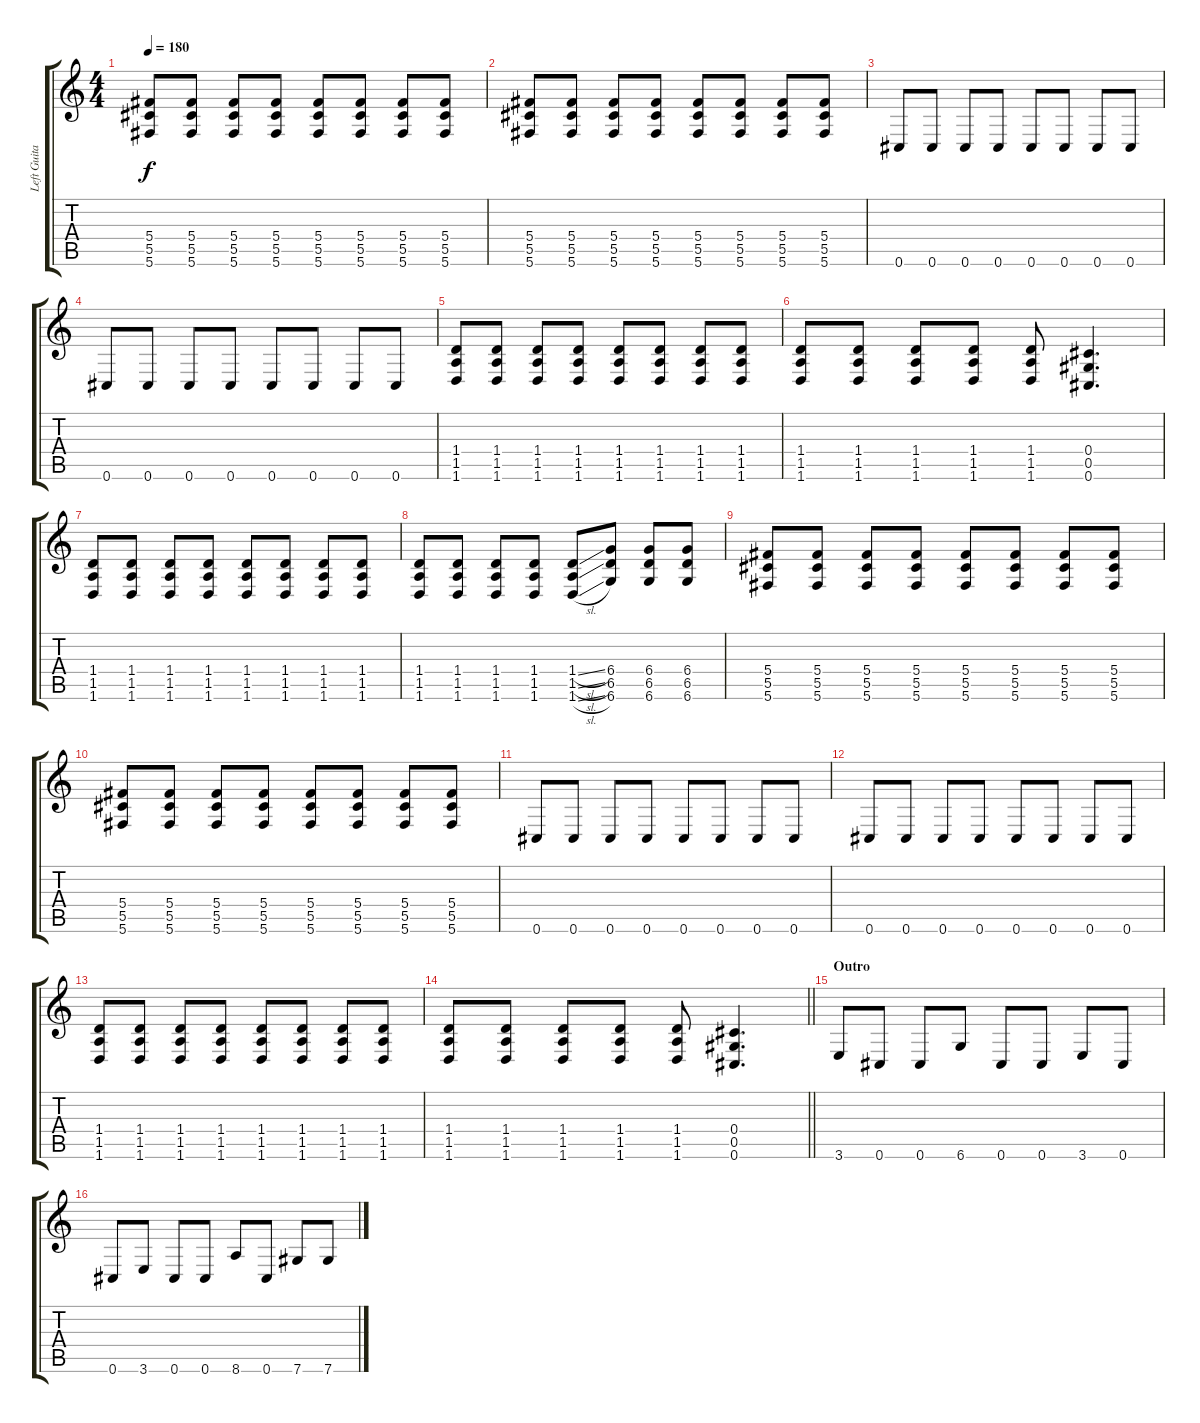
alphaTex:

\track ("Left Guitar" "Left Guita") {instrument overdrivenguitar}
\staff {score tabs}
\tuning (Eb4 Bb3 Gb3 Db3 Ab2 Db2) {hide}
\ts (4 4)
\tempo 180
\clef g2
\ks c
(5.4 5.5 5.6).8{dy f} (5.4 5.5 5.6).8 (5.4 5.5 5.6).8 (5.4 5.5 5.6).8 (5.4 5.5 5.6).8 (5.4 5.5 5.6).8 (5.4 5.5 5.6).8 (5.4 5.5 5.6).8 |
(5.4 5.5 5.6).8 (5.4 5.5 5.6).8 (5.4 5.5 5.6).8 (5.4 5.5 5.6).8 (5.4 5.5 5.6).8 (5.4 5.5 5.6).8 (5.4 5.5 5.6).8 (5.4 5.5 5.6).8 |
0.6.8 0.6.8 0.6.8 0.6.8 0.6.8 0.6.8 0.6.8 0.6.8 |
0.6.8 0.6.8 0.6.8 0.6.8 0.6.8 0.6.8 0.6.8 0.6.8 |
(1.4 1.5 1.6).8 (1.4 1.5 1.6).8 (1.4 1.5 1.6).8 (1.4 1.5 1.6).8 (1.4 1.5 1.6).8 (1.4 1.5 1.6).8 (1.4 1.5 1.6).8 (1.4 1.5 1.6).8 |
(1.4 1.5 1.6).8 (1.4 1.5 1.6).8 (1.4 1.5 1.6).8 (1.4 1.5 1.6).8 (1.4 1.5 1.6).8 (0.4 0.5 0.6).4{d} |
(1.4 1.5 1.6).8 (1.4 1.5 1.6).8 (1.4 1.5 1.6).8 (1.4 1.5 1.6).8 (1.4 1.5 1.6).8 (1.4 1.5 1.6).8 (1.4 1.5 1.6).8 (1.4 1.5 1.6).8 |
(1.4 1.5 1.6).8 (1.4 1.5 1.6).8 (1.4 1.5 1.6).8 (1.4 1.5 1.6).8 (1.4{sl} 1.5{sl} 1.6{sl}).8 (6.4 6.5 6.6).8 (6.4 6.5 6.6).8 (6.4 6.5 6.6).8 |
(5.4 5.5 5.6).8 (5.4 5.5 5.6).8 (5.4 5.5 5.6).8 (5.4 5.5 5.6).8 (5.4 5.5 5.6).8 (5.4 5.5 5.6).8 (5.4 5.5 5.6).8 (5.4 5.5 5.6).8 |
(5.4 5.5 5.6).8 (5.4 5.5 5.6).8 (5.4 5.5 5.6).8 (5.4 5.5 5.6).8 (5.4 5.5 5.6).8 (5.4 5.5 5.6).8 (5.4 5.5 5.6).8 (5.4 5.5 5.6).8 |
0.6.8 0.6.8 0.6.8 0.6.8 0.6.8 0.6.8 0.6.8 0.6.8 |
0.6.8 0.6.8 0.6.8 0.6.8 0.6.8 0.6.8 0.6.8 0.6.8 |
(1.4 1.5 1.6).8 (1.4 1.5 1.6).8 (1.4 1.5 1.6).8 (1.4 1.5 1.6).8 (1.4 1.5 1.6).8 (1.4 1.5 1.6).8 (1.4 1.5 1.6).8 (1.4 1.5 1.6).8 |
\barLineRight lightlight
(1.4 1.5 1.6).8 (1.4 1.5 1.6).8 (1.4 1.5 1.6).8 (1.4 1.5 1.6).8 (1.4 1.5 1.6).8 (0.4 0.5 0.6).4{d} |
\section ("" "Outro")
3.6.8 0.6.8 0.6.8 6.6.8 0.6.8 0.6.8 3.6.8 0.6.8 |
0.6.8 3.6.8 0.6.8 0.6.8 8.6.8 0.6.8 7.6.8 7.6.8
